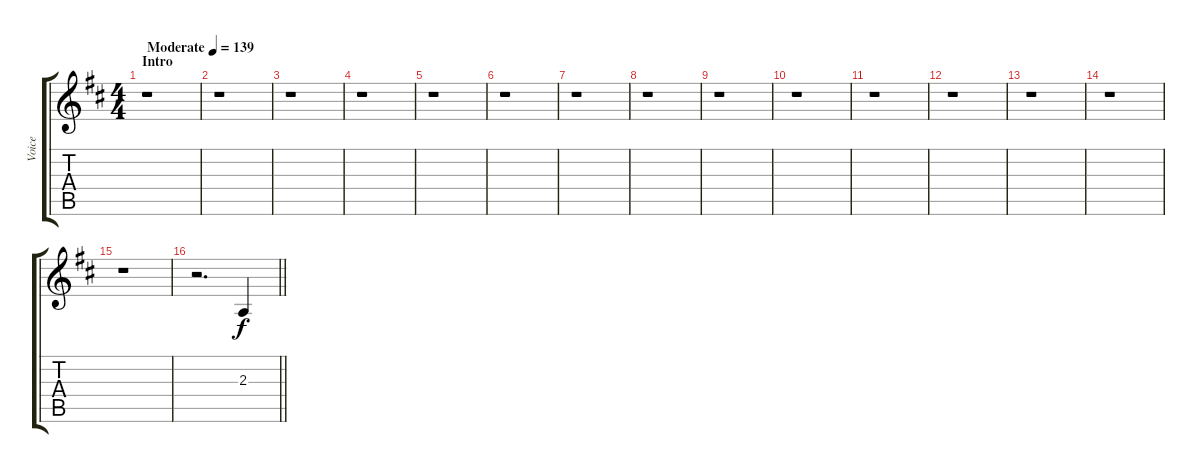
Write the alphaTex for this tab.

\track ("Voice" "Voice") {instrument altosax}
\staff {score tabs}
\tuning (E4 B3 G3 D3 A2 E2) {hide}
\ts (4 4)
\section ("" "Intro")
\tempo (139 "Moderate")
\clef g2
\ks d
r.1{dy f instrument altosax} |
r.1 |
r.1 |
r.1 |
r.1 |
r.1 |
r.1 |
r.1 |
r.1 |
r.1 |
r.1 |
r.1 |
r.1 |
r.1 |
r.1 |
\barLineRight lightlight
r.2{d} 2.3.4
